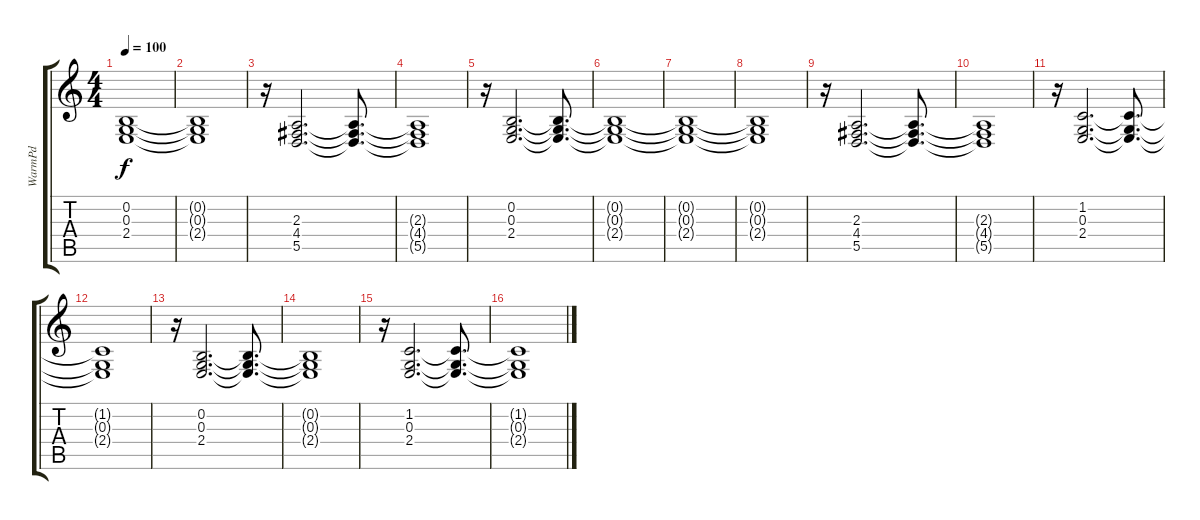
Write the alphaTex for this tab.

\track ("WarmPd" "WarmPd") {instrument pad2warm}
\staff {score tabs}
\tuning (E4 B3 G3 D3 A2 E2) {hide}
\ts (4 4)
\tempo 100
\clef g2
\ks c
(0.2{t} 0.3{t} 2.4{t}).1{dy f} |
(0.2{t} 0.3{t} 2.4{t}).1 |
r.16 (2.3 4.4 5.5).2{d} (2.3{t} 4.4{t} 5.5{t}).8{d} |
(2.3{t} 4.4{t} 5.5{t}).1 |
r.16 (0.2 0.3 2.4).2{d} (0.2{t} 0.3{t} 2.4{t}).8{d} |
(0.2{t} 0.3{t} 2.4{t}).1 |
(0.2{t} 0.3{t} 2.4{t}).1 |
(0.2{t} 0.3{t} 2.4{t}).1 |
r.16 (2.3 4.4 5.5).2{d} (2.3{t} 4.4{t} 5.5{t}).8{d} |
(2.3{t} 4.4{t} 5.5{t}).1 |
r.16 (1.2 0.3 2.4).2{d} (1.2{t} 0.3{t} 2.4{t}).8{d} |
(1.2{t} 0.3{t} 2.4{t}).1 |
r.16 (0.2 0.3 2.4).2{d} (0.2{t} 0.3{t} 2.4{t}).8{d} |
(0.2{t} 0.3{t} 2.4{t}).1 |
r.16 (1.2 0.3 2.4).2{d} (1.2{t} 0.3{t} 2.4{t}).8{d} |
(1.2{t} 0.3{t} 2.4{t}).1
